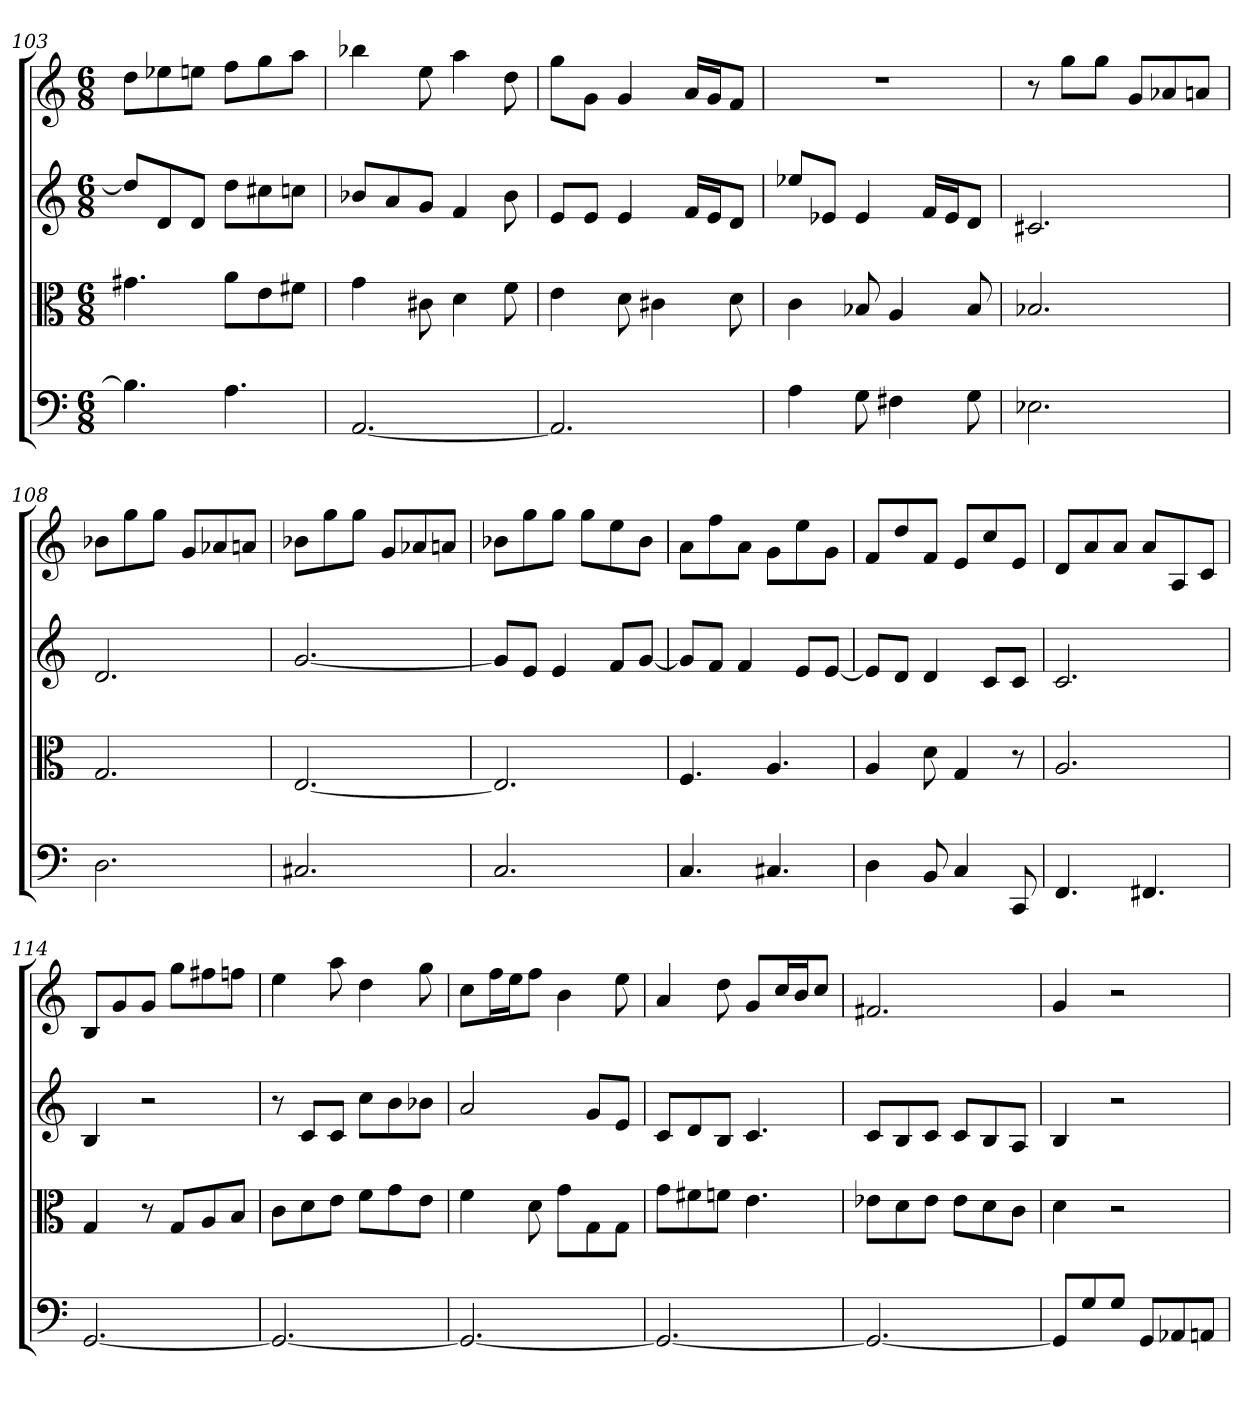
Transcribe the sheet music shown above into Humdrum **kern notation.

**kern	**kern	**kern	**kern
*part4	*part3	*part2	*part1
*staff4	*staff3	*staff2	*staff1
*clefF4	*clefC3	*	*
*k[]	*k[]	*k[]	*k[]
*C:	*C:	*C:	*C:
*M6/8	*M6/8	*M6/8	*M6/8
=103	=103	=103	=103
4.B-]	4.g#X	8ddL]	8ddL
.	.	8d	8ee-X
.	.	8dJ	8eenJ
4.A	8a\L	8ddL	8ffL
.	8e\	8cc#X	8gg
.	8f#X\J	8ccnJ	8aaJ
=104	=104	=104	=104
[2.AA	4g	8b-XL	4bb-X
.	.	8a	.
.	8c#X	8gJ	8ee
.	4d	4f	4aa
.	8f	8b-	8dd
=105	=105	=105	=105
2.AA]	4e	8eL	8ggL
.	.	8eJ	8gJ
.	8d	4e	4g
.	4c#X	.	.
.	.	16fLL	16aLL
.	.	16eJ	16gJ
.	8d	8dJ	8fJ
=106	=106	=106	=106
4A	4c	8ee-XL	2.r
.	.	8e-XJ	.
8G	8B-X	4e-	.
4F#X	4A	.	.
.	.	16fLL	.
.	.	16e-J	.
8G	8B-	8dJ	.
=107	=107	=107	=107
2.E-X	2.B-X	2.c#X	8r
.	.	.	8ggL
.	.	.	8ggJ
.	.	.	8gL
.	.	.	8a-X
.	.	.	8anJ
=108	=108	=108	=108
2.D	2.G	2.d	8b-XL
.	.	.	8gg
.	.	.	8ggJ
.	.	.	8gL
.	.	.	8a-X
.	.	.	8anJ
=109	=109	=109	=109
2.C#X	[2.E	[2.g	8b-XL
.	.	.	8gg
.	.	.	8ggJ
.	.	.	8gL
.	.	.	8a-X
.	.	.	8anJ
=110	=110	=110	=110
2.C	2.E]	8gL]	8b-XL
.	.	8eJ	8gg
.	.	4e	8ggJ
.	.	.	8ggL
.	.	8fL	8ee
.	.	[8gJ	8b-J
=111	=111	=111	=111
4.C	4.F	8gL]	8aL
.	.	8fJ	8ff
.	.	4f	8aJ
4.C#X	4.A	.	8gL
.	.	8eL	8ee
.	.	[8eJ	8gJ
=112	=112	=112	=112
4D	4A	8eL]	8fL
.	.	8dJ	8dd
8BB	8d	4d	8fJ
4C	4G	.	8eL
.	.	8cL	8cc
8CC	8r	8cJ	8eJ
=113	=113	=113	=113
4.FF	2.A	2.c	8dL
.	.	.	8a
.	.	.	8aJ
4.FF#X	.	.	8aL
.	.	.	8A
.	.	.	8cJ
=114	=114	=114	=114
[2.GG	4G	4B	8BL
.	.	.	8g
.	8r	2r	8gJ
.	8G/L	.	8ggL
.	8A/	.	8ff#X
.	8B/J	.	8ffnJ
=115	=115	=115	=115
2.GG_	8c\L	8r	4ee
.	8d\	8cL	.
.	8e\J	8cJ	8aa
.	8f\L	8ccL	4dd
.	8g\	8b	.
.	8e\J	8b-XJ	8gg
=116	=116	=116	=116
2.GG_	4f	2a	8ccL
.	.	.	16ffL
.	.	.	16eeJ
.	8d	.	8ffJ
.	8g\L	.	4b
.	8G\	8gL	.
.	8G\J	8eJ	8ee
=117	=117	=117	=117
2.GG_	8g\L	8cL	4a
.	8f#X\	8d	.
.	8fn\J	8BJ	8dd
.	4.e	4.c	8gL
.	.	.	16ccL
.	.	.	16bJ
.	.	.	8ccJ
=118	=118	=118	=118
2.GG_	8e-X\L	8cL	2.f#X
.	8d\	8B	.
.	8e-\J	8cJ	.
.	8e-\L	8cL	.
.	8d\	8B	.
.	8c\J	8AJ	.
=119	=119	=119	=119
8GG/L]	4d	4B	4g
8G/	.	.	.
8G/J	2r	2r	2r
8GG/L	.	.	.
8AA-X/	.	.	.
8AAn/J	.	.	.
=	=	=	=
*-	*-	*-	*-
